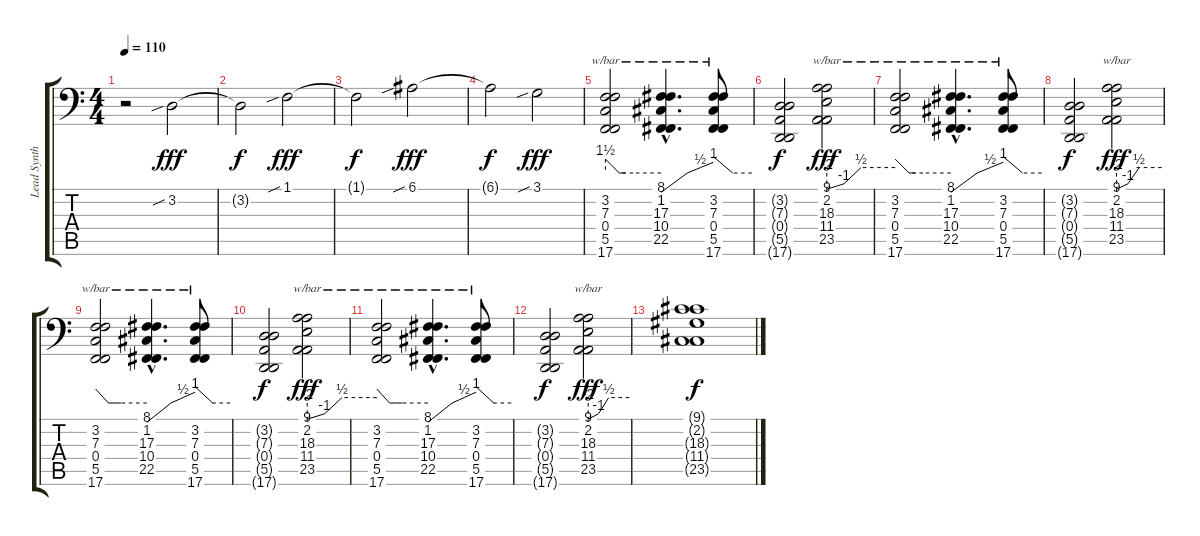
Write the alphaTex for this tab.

\track ("Lead Synth" "Lead Synth") {instrument lead2sawtooth}
\staff {score tabs}
\tuning (E3 B2 G2 D2 A1 E1) {hide}
\ts (4 4)
\tempo 110
\clef f4
\ks c
r.2{dy fff balance 12} 3.2{sib}.2 |
3.2{t}.2{dy f} 1.1{sib}.2{dy fff} |
1.1{t}.2{dy f} 6.1{sib}.2{dy fff} |
6.1{t}.2{dy f} 3.1{sib}.2{dy fff} |
(3.2 7.3 0.4 5.5 17.6).2{tbe (custom default 0 6 15 0 22 0 30 0 60 0) balance 8} (8.1{hac} 1.2{hac} 17.3{hac} 10.4{hac} 22.5{hac}).4{d tbe (custom default 0 -12 30 0 45 2 60 4)} (3.2 7.3 0.4 5.5 17.6).8{tbe (custom default 0 8 30 0 60 0)} |
(3.2{t} 7.3{t} 0.4{t} 5.5{t} 17.6{t}).2{dy f} (9.1 2.2 18.3 11.4 23.5).2{tbe (custom default 0 -8 15 -4 30 2 60 2) dy fff} |
(3.2 7.3 0.4 5.5 17.6).2{tbe (custom default 0 6 15 0 22 0 30 0 60 0)} (8.1{hac} 1.2{hac} 17.3{hac} 10.4{hac} 22.5{hac}).4{d tbe (custom default 0 -12 30 0 45 2 60 4)} (3.2 7.3 0.4 5.5 17.6).8{tbe (custom default 0 8 30 0 60 0)} |
(3.2{t} 7.3{t} 0.4{t} 5.5{t} 17.6{t}).2{dy f} (9.1 2.2 18.3 11.4 23.5).2{tbe (custom default 0 -8 15 -4 30 2 60 2) dy fff} |
(3.2 7.3 0.4 5.5 17.6).2{tbe (custom default 0 6 15 0 22 0 30 0 60 0)} (8.1{hac} 1.2{hac} 17.3{hac} 10.4{hac} 22.5{hac}).4{d tbe (custom default 0 -12 30 0 45 2 60 4)} (3.2 7.3 0.4 5.5 17.6).8{tbe (custom default 0 8 30 0 60 0)} |
(3.2{t} 7.3{t} 0.4{t} 5.5{t} 17.6{t}).2{dy f} (9.1 2.2 18.3 11.4 23.5).2{tbe (custom default 0 -8 15 -4 30 2 60 2) dy fff} |
(3.2 7.3 0.4 5.5 17.6).2{tbe (custom default 0 6 15 0 22 0 30 0 60 0)} (8.1{hac} 1.2{hac} 17.3{hac} 10.4{hac} 22.5{hac}).4{d tbe (custom default 0 -12 30 0 45 2 60 4)} (3.2 7.3 0.4 5.5 17.6).8{tbe (custom default 0 8 30 0 60 0)} |
(3.2{t} 7.3{t} 0.4{t} 5.5{t} 17.6{t}).2{dy f} (9.1 2.2 18.3 11.4 23.5).2{tbe (custom default 0 -8 15 -4 30 2 60 2) dy fff} |
(9.1{t} 2.2{t} 18.3{t} 11.4{t} 23.5{t}).1{dy f}
